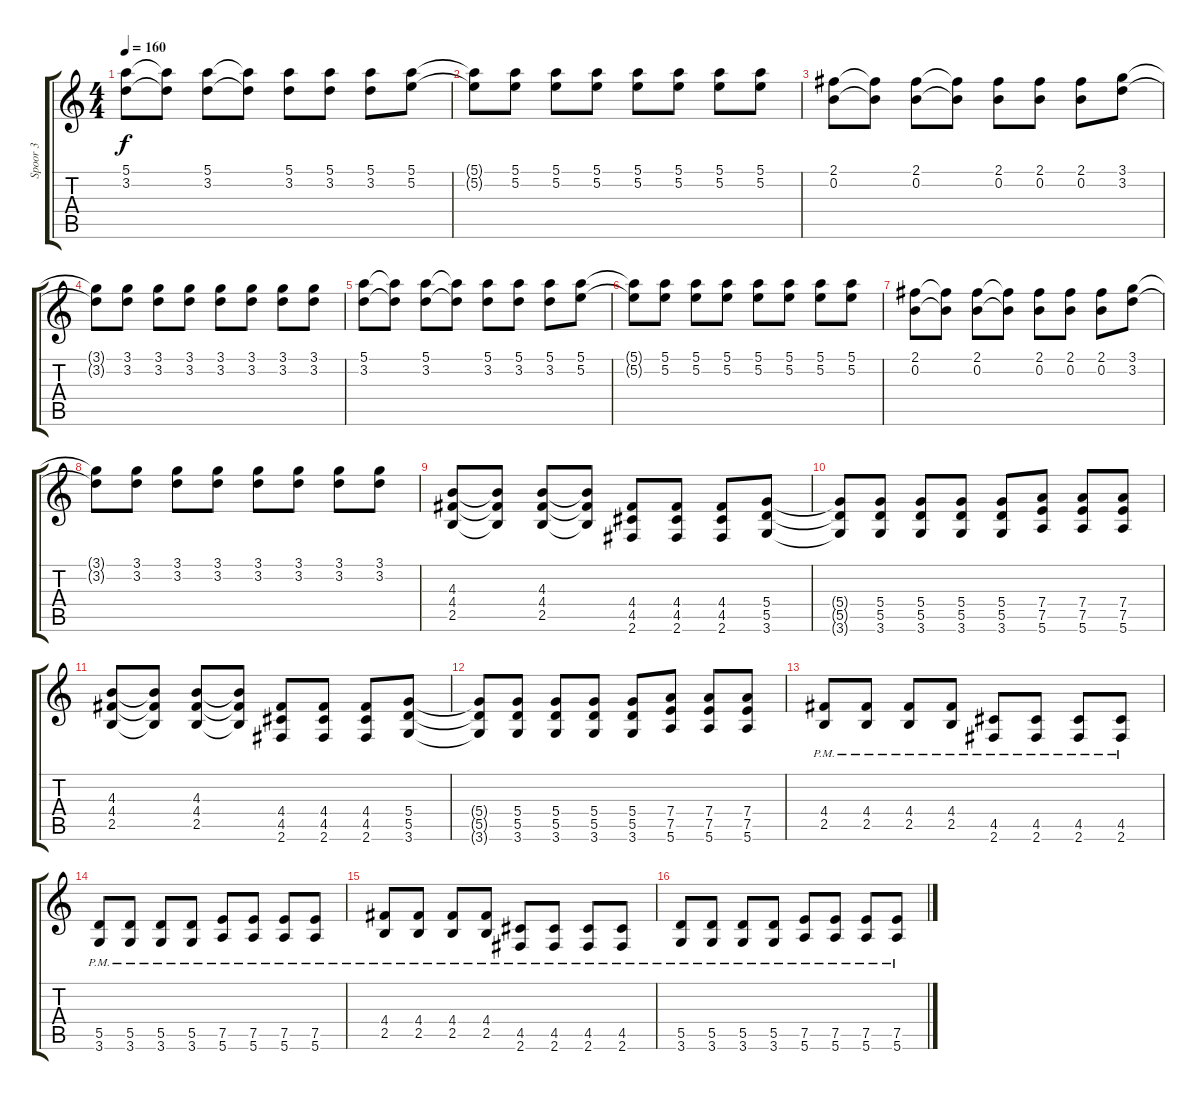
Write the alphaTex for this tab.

\track ("Spoor 3" "Spoor 3") {instrument distortionguitar}
\staff {score tabs}
\tuning (E4 B3 G3 D3 A2 E2) {hide}
\ts (4 4)
\tempo 160
\clef g2
\ks c
(5.1 3.2).8{dy f} (5.1{t} 3.2{t}).8 (5.1 3.2).8 (5.1{t} 3.2{t}).8 (5.1 3.2).8 (5.1 3.2).8 (5.1 3.2).8 (5.1 5.2).8 |
(5.1{t} 5.2{t}).8 (5.1 5.2).8 (5.1 5.2).8 (5.1 5.2).8 (5.1 5.2).8 (5.1 5.2).8 (5.1 5.2).8 (5.1 5.2).8 |
(2.1 0.2).8 (2.1{t} 0.2{t}).8 (2.1 0.2).8 (2.1{t} 0.2{t}).8 (2.1 0.2).8 (2.1 0.2).8 (2.1 0.2).8 (3.1 3.2).8 |
(3.1{t} 3.2{t}).8 (3.1 3.2).8 (3.1 3.2).8 (3.1 3.2).8 (3.1 3.2).8 (3.1 3.2).8 (3.1 3.2).8 (3.1 3.2).8 |
(5.1 3.2).8 (5.1{t} 3.2{t}).8 (5.1 3.2).8 (5.1{t} 3.2{t}).8 (5.1 3.2).8 (5.1 3.2).8 (5.1 3.2).8 (5.1 5.2).8 |
(5.1{t} 5.2{t}).8 (5.1 5.2).8 (5.1 5.2).8 (5.1 5.2).8 (5.1 5.2).8 (5.1 5.2).8 (5.1 5.2).8 (5.1 5.2).8 |
(2.1 0.2).8 (2.1{t} 0.2{t}).8 (2.1 0.2).8 (2.1{t} 0.2{t}).8 (2.1 0.2).8 (2.1 0.2).8 (2.1 0.2).8 (3.1 3.2).8 |
(3.1{t} 3.2{t}).8 (3.1 3.2).8 (3.1 3.2).8 (3.1 3.2).8 (3.1 3.2).8 (3.1 3.2).8 (3.1 3.2).8 (3.1 3.2).8 |
(4.3 4.4 2.5).8 (4.3{t} 4.4{t} 2.5{t}).8 (4.3 4.4 2.5).8 (4.3{t} 4.4{t} 2.5{t}).8 (4.4 4.5 2.6).8 (4.4 4.5 2.6).8 (4.4 4.5 2.6).8 (5.4 5.5 3.6).8 |
(5.4{t} 5.5{t} 3.6{t}).8 (5.4 5.5 3.6).8 (5.4 5.5 3.6).8 (5.4 5.5 3.6).8 (5.4 5.5 3.6).8 (7.4 7.5 5.6).8 (7.4 7.5 5.6).8 (7.4 7.5 5.6).8 |
(4.3 4.4 2.5).8 (4.3{t} 4.4{t} 2.5{t}).8 (4.3 4.4 2.5).8 (4.3{t} 4.4{t} 2.5{t}).8 (4.4 4.5 2.6).8 (4.4 4.5 2.6).8 (4.4 4.5 2.6).8 (5.4 5.5 3.6).8 |
(5.4{t} 5.5{t} 3.6{t}).8 (5.4 5.5 3.6).8 (5.4 5.5 3.6).8 (5.4 5.5 3.6).8 (5.4 5.5 3.6).8 (7.4 7.5 5.6).8 (7.4 7.5 5.6).8 (7.4 7.5 5.6).8 |
(4.4{pm} 2.5{pm}).8 (4.4{pm} 2.5{pm}).8 (4.4{pm} 2.5{pm}).8 (4.4{pm} 2.5{pm}).8 (4.5{pm} 2.6{pm}).8 (4.5{pm} 2.6{pm}).8 (4.5{pm} 2.6{pm}).8 (4.5{pm} 2.6{pm}).8 |
(5.5{pm} 3.6{pm}).8 (5.5{pm} 3.6{pm}).8 (5.5{pm} 3.6{pm}).8 (5.5{pm} 3.6{pm}).8 (7.5{pm} 5.6{pm}).8 (7.5{pm} 5.6{pm}).8 (7.5{pm} 5.6{pm}).8 (7.5{pm} 5.6{pm}).8 |
(4.4{pm} 2.5{pm}).8 (4.4{pm} 2.5{pm}).8 (4.4{pm} 2.5{pm}).8 (4.4{pm} 2.5{pm}).8 (4.5{pm} 2.6{pm}).8 (4.5{pm} 2.6{pm}).8 (4.5{pm} 2.6{pm}).8 (4.5{pm} 2.6{pm}).8 |
(5.5{pm} 3.6{pm}).8 (5.5{pm} 3.6{pm}).8 (5.5{pm} 3.6{pm}).8 (5.5{pm} 3.6{pm}).8 (7.5{pm} 5.6{pm}).8 (7.5{pm} 5.6{pm}).8 (7.5{pm} 5.6{pm}).8 (7.5{pm} 5.6{pm}).8
